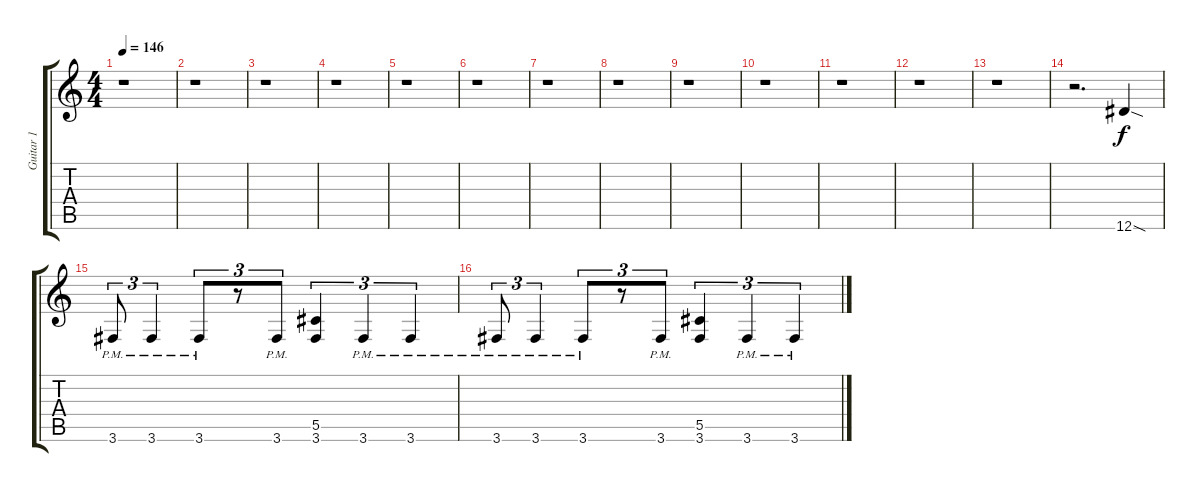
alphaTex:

\track ("Guitar 1" "Guitar 1") {instrument overdrivenguitar}
\staff {score tabs}
\tuning (Eb4 Bb3 Gb3 Db3 Ab2 Eb2) {hide}
\ts (4 4)
\tempo 146
\clef g2
\ks c
r.1{dy f} |
r.1 |
r.1 |
r.1 |
r.1 |
r.1 |
r.1 |
r.1 |
r.1 |
r.1 |
r.1 |
r.1 |
r.1 |
r.2{d} 12.6{sod}.4 |
\section ("" "")
3.6{pm}.8{tu (3 2)} 3.6{pm}.4{tu (3 2)} 3.6{pm}.8{tu (3 2)} r.8{tu (3 2)} 3.6{pm}.8{tu (3 2)} (5.5 3.6).4{tu (3 2)} 3.6{pm}.4{tu (3 2)} 3.6{pm}.4{tu (3 2)} |
3.6{pm}.8{tu (3 2)} 3.6{pm}.4{tu (3 2)} 3.6{pm}.8{tu (3 2)} r.8{tu (3 2)} 3.6{pm}.8{tu (3 2)} (5.5 3.6).4{tu (3 2)} 3.6{pm}.4{tu (3 2)} 3.6{pm}.4{tu (3 2)}
